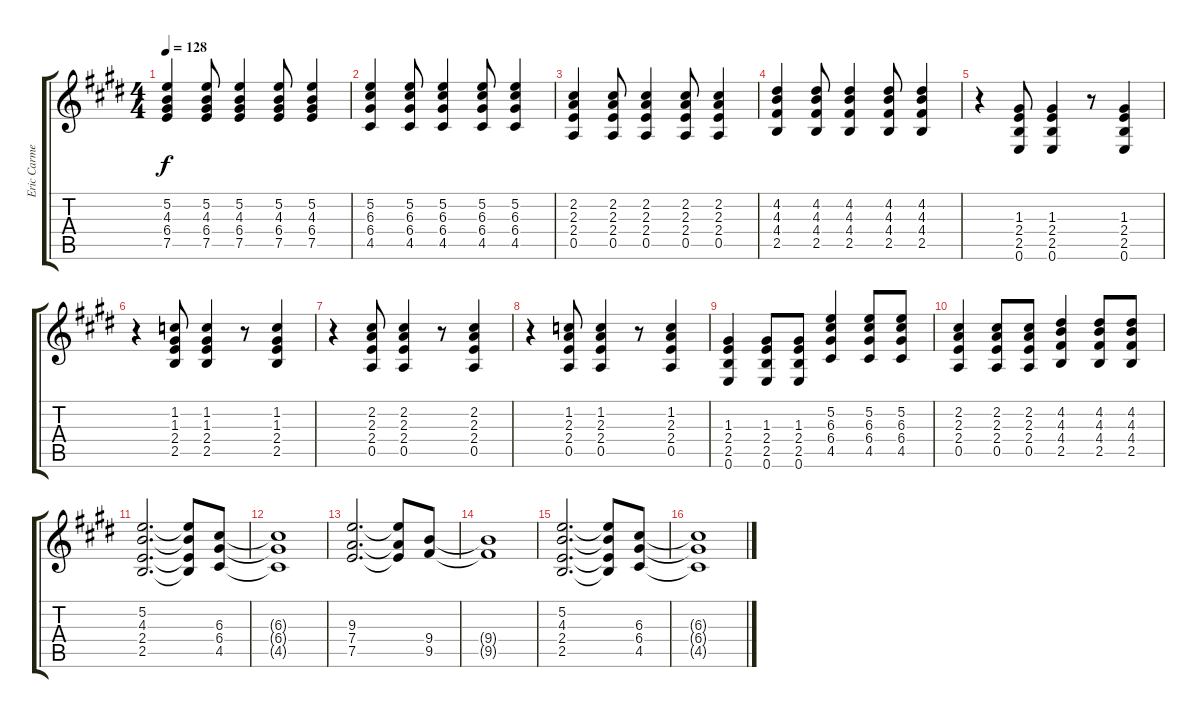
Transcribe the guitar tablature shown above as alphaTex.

\track ("Eric Carmen Rhythm Guitar" "Eric Carme") {instrument distortionguitar}
\staff {score tabs}
\tuning (E4 B3 G3 D3 A2 E2) {hide}
\ts (4 4)
\tempo 128
\clef g2
\ks e
(5.2 4.3 6.4 7.5).4{dy f} (5.2 4.3 6.4 7.5).8 (5.2 4.3 6.4 7.5).4 (5.2 4.3 6.4 7.5).8 (5.2 4.3 6.4 7.5).4 |
(5.2 6.3 6.4 4.5).4 (5.2 6.3 6.4 4.5).8 (5.2 6.3 6.4 4.5).4 (5.2 6.3 6.4 4.5).8 (5.2 6.3 6.4 4.5).4 |
(2.2 2.3 2.4 0.5).4 (2.2 2.3 2.4 0.5).8 (2.2 2.3 2.4 0.5).4 (2.2 2.3 2.4 0.5).8 (2.2 2.3 2.4 0.5).4 |
(4.2 4.3 4.4 2.5).4 (4.2 4.3 4.4 2.5).8 (4.2 4.3 4.4 2.5).4 (4.2 4.3 4.4 2.5).8 (4.2 4.3 4.4 2.5).4 |
r.4 (1.3 2.4 2.5 0.6).8 (1.3 2.4 2.5 0.6).4 r.8 (1.3 2.4 2.5 0.6).4 |
r.4 (1.2 1.3 2.4 2.5).8 (1.2 1.3 2.4 2.5).4 r.8 (1.2 1.3 2.4 2.5).4 |
r.4 (2.2 2.3 2.4 0.5).8 (2.2 2.3 2.4 0.5).4 r.8 (2.2 2.3 2.4 0.5).4 |
r.4 (1.2 2.3 2.4 0.5).8 (1.2 2.3 2.4 0.5).4 r.8 (1.2 2.3 2.4 0.5).4 |
(1.3 2.4 2.5 0.6).4 (1.3 2.4 2.5 0.6).8 (1.3 2.4 2.5 0.6).8 (5.2 6.3 6.4 4.5).4 (5.2 6.3 6.4 4.5).8 (5.2 6.3 6.4 4.5).8 |
(2.2 2.3 2.4 0.5).4 (2.2 2.3 2.4 0.5).8 (2.2 2.3 2.4 0.5).8 (4.2 4.3 4.4 2.5).4 (4.2 4.3 4.4 2.5).8 (4.2 4.3 4.4 2.5).8 |
(5.2 4.3 2.4 2.5).2{d} (5.2{t} 4.3{t} 2.4{t} 2.5{t}).8 (6.3 6.4 4.5).8 |
(6.3{t} 6.4{t} 4.5{t}).1 |
(9.3 7.4 7.5).2{d} (9.3{t} 7.4{t} 7.5{t}).8 (9.4 9.5).8 |
(9.4{t} 9.5{t}).1 |
(5.2 4.3 2.4 2.5).2{d} (5.2{t} 4.3{t} 2.4{t} 2.5{t}).8 (6.3 6.4 4.5).8 |
(6.3{t} 6.4{t} 4.5{t}).1
